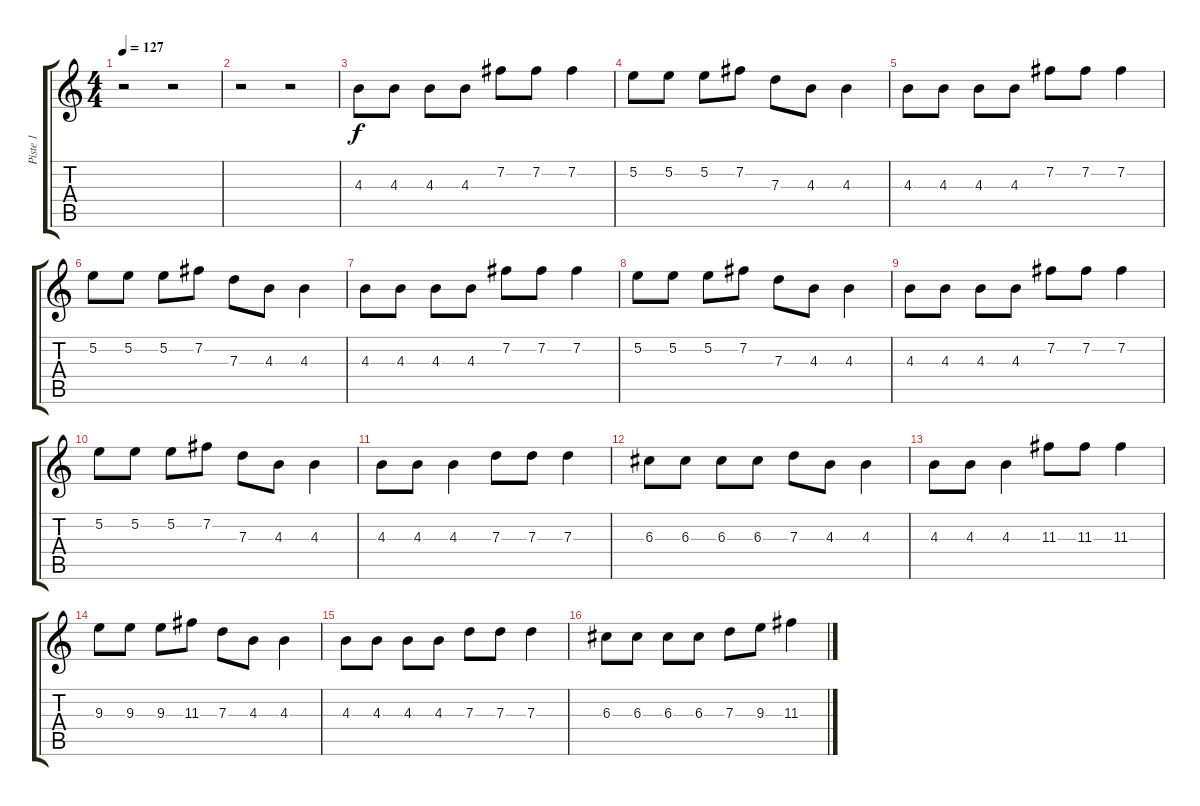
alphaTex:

\track ("Piste 1" "Piste 1") {instrument acousticguitarnylon}
\staff {score tabs}
\tuning (E4 B3 G3 D3 A2 E2) {hide}
\ts (4 4)
\tempo 127
\clef g2
\ks c
r.2{dy f} r.2 |
r.2 r.2 |
4.3.8 4.3.8 4.3.8 4.3.8 7.2.8 7.2.8 7.2.4 |
5.2.8 5.2.8 5.2.8 7.2.8 7.3.8 4.3.8 4.3.4 |
4.3.8 4.3.8 4.3.8 4.3.8 7.2.8 7.2.8 7.2.4 |
5.2.8 5.2.8 5.2.8 7.2.8 7.3.8 4.3.8 4.3.4 |
4.3.8 4.3.8 4.3.8 4.3.8 7.2.8 7.2.8 7.2.4 |
5.2.8 5.2.8 5.2.8 7.2.8 7.3.8 4.3.8 4.3.4 |
4.3.8 4.3.8 4.3.8 4.3.8 7.2.8 7.2.8 7.2.4 |
5.2.8 5.2.8 5.2.8 7.2.8 7.3.8 4.3.8 4.3.4 |
4.3.8 4.3.8 4.3.4 7.3.8 7.3.8 7.3.4 |
6.3.8 6.3.8 6.3.8 6.3.8 7.3.8 4.3.8 4.3.4 |
4.3.8 4.3.8 4.3.4 11.3.8 11.3.8 11.3.4 |
9.3.8 9.3.8 9.3.8 11.3.8 7.3.8 4.3.8 4.3.4 |
4.3.8 4.3.8 4.3.8 4.3.8 7.3.8 7.3.8 7.3.4 |
6.3.8 6.3.8 6.3.8 6.3.8 7.3.8 9.3.8 11.3.4
